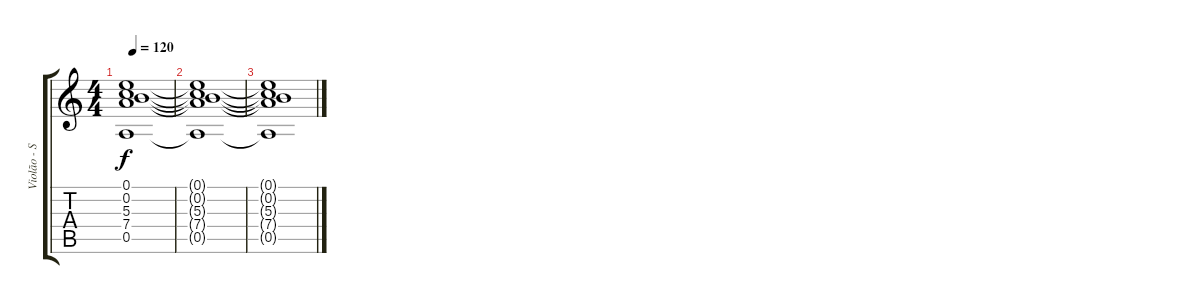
\track ("Violão - Solo" "Violão - S") {instrument acousticguitarnylon}
\staff {score tabs}
\tuning (E4 B3 G3 D3 A2 E2) {hide}
\ts (4 4)
\tempo 120
\clef g2
\ks c
(0.1{t} 0.2{t} 5.3{t} 7.4{t} 0.5{t}).1{dy f} |
(0.1{t} 0.2{t} 5.3{t} 7.4{t} 0.5{t}).1 |
(0.1{t} 0.2{t} 5.3{t} 7.4{t} 0.5{t}).1
